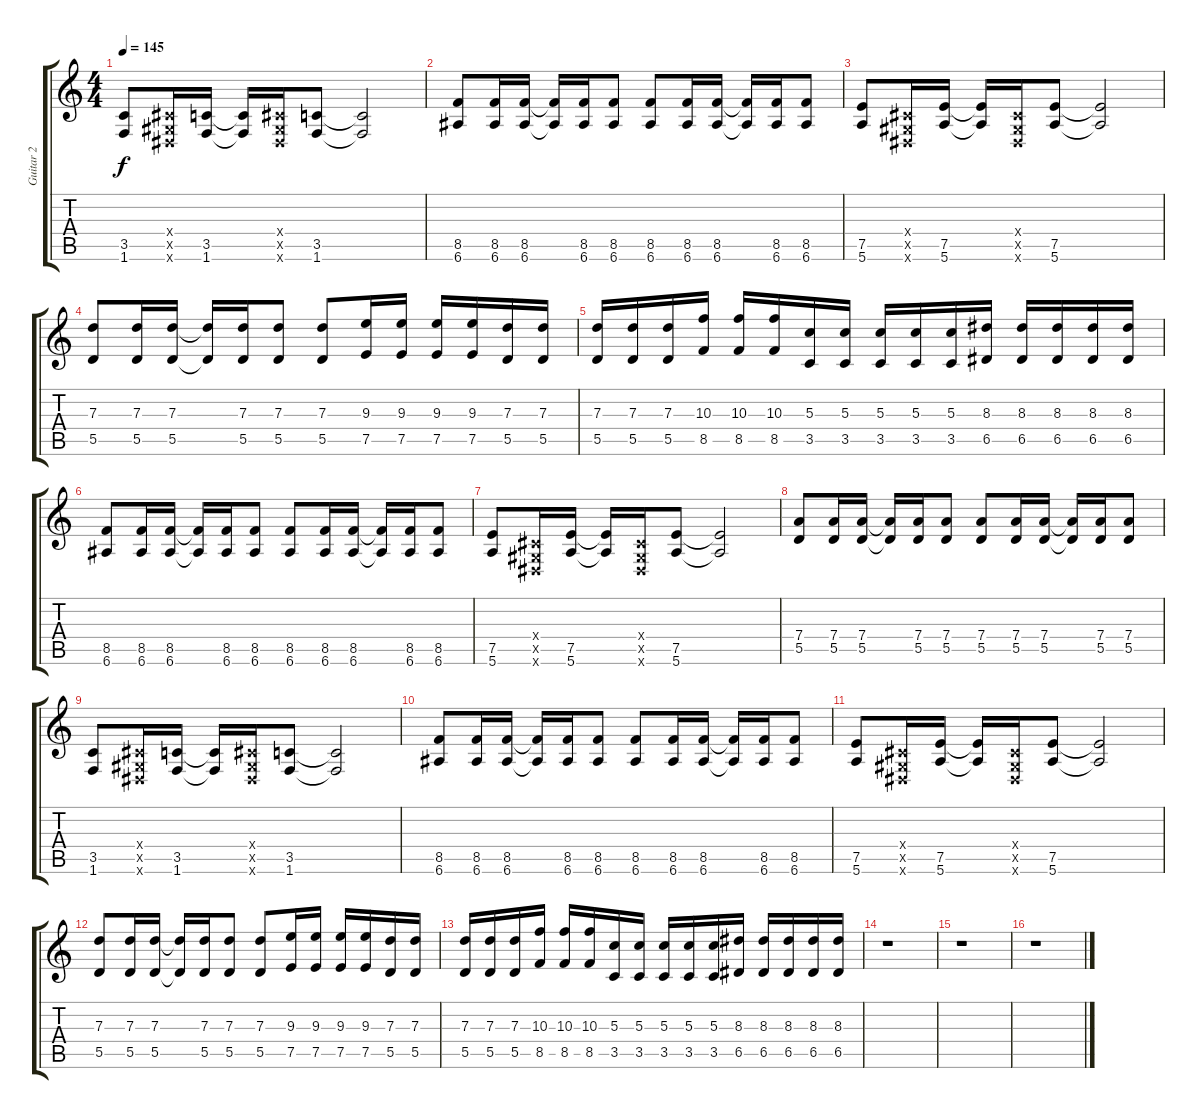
\track ("Guitar 2" "Guitar 2") {instrument distortionguitar}
\staff {score tabs}
\tuning (E4 B3 G3 D3 A2 E2) {hide}
\ts (4 4)
\tempo 145
\clef g2
\ks c
(3.5 1.6).8{dy f} (-1.4{x} -1.5{x} -1.6{x}).16 (3.5 1.6).16 (3.5{t} 1.6{t}).16 (-1.4{x} -1.5{x} -1.6{x}).16 (3.5 1.6).8 (3.5{t} 1.6{t}).2 |
(8.5 6.6).8 (8.5 6.6).16 (8.5 6.6).16 (8.5{t} 6.6{t}).16 (8.5 6.6).16 (8.5 6.6).8 (8.5 6.6).8 (8.5 6.6).16 (8.5 6.6).16 (8.5{t} 6.6{t}).16 (8.5 6.6).16 (8.5 6.6).8 |
(7.5 5.6).8 (-1.4{x} -1.5{x} -1.6{x}).16 (7.5 5.6).16 (7.5{t} 5.6{t}).16 (-1.4{x} -1.5{x} -1.6{x}).16 (7.5 5.6).8 (7.5{t} 5.6{t}).2 |
(7.3 5.5).8 (7.3 5.5).16 (7.3 5.5).16 (7.3{t} 5.5{t}).16 (7.3 5.5).16 (7.3 5.5).8 (7.3 5.5).8 (9.3 7.5).16 (9.3 7.5).16 (9.3 7.5).16 (9.3 7.5).16 (7.3 5.5).16 (7.3 5.5).16 |
(7.3 5.5).16 (7.3 5.5).16 (7.3 5.5).16 (10.3 8.5).16 (10.3 8.5).16 (10.3 8.5).16 (5.3 3.5).16 (5.3 3.5).16 (5.3 3.5).16 (5.3 3.5).16 (5.3 3.5).16 (8.3 6.5).16 (8.3 6.5).16 (8.3 6.5).16 (8.3 6.5).16 (8.3 6.5).16 |
(8.5 6.6).8 (8.5 6.6).16 (8.5 6.6).16 (8.5{t} 6.6{t}).16 (8.5 6.6).16 (8.5 6.6).8 (8.5 6.6).8 (8.5 6.6).16 (8.5 6.6).16 (8.5{t} 6.6{t}).16 (8.5 6.6).16 (8.5 6.6).8 |
(7.5 5.6).8 (-1.4{x} -1.5{x} -1.6{x}).16 (7.5 5.6).16 (7.5{t} 5.6{t}).16 (-1.4{x} -1.5{x} -1.6{x}).16 (7.5 5.6).8 (7.5{t} 5.6{t}).2 |
(7.4 5.5).8 (7.4 5.5).16 (7.4 5.5).16 (7.4{t} 5.5{t}).16 (7.4 5.5).16 (7.4 5.5).8 (7.4 5.5).8 (7.4 5.5).16 (7.4 5.5).16 (7.4{t} 5.5{t}).16 (7.4 5.5).16 (7.4 5.5).8 |
(3.5 1.6).8 (-1.4{x} -1.5{x} -1.6{x}).16 (3.5 1.6).16 (3.5{t} 1.6{t}).16 (-1.4{x} -1.5{x} -1.6{x}).16 (3.5 1.6).8 (3.5{t} 1.6{t}).2 |
(8.5 6.6).8 (8.5 6.6).16 (8.5 6.6).16 (8.5{t} 6.6{t}).16 (8.5 6.6).16 (8.5 6.6).8 (8.5 6.6).8 (8.5 6.6).16 (8.5 6.6).16 (8.5{t} 6.6{t}).16 (8.5 6.6).16 (8.5 6.6).8 |
(7.5 5.6).8 (-1.4{x} -1.5{x} -1.6{x}).16 (7.5 5.6).16 (7.5{t} 5.6{t}).16 (-1.4{x} -1.5{x} -1.6{x}).16 (7.5 5.6).8 (7.5{t} 5.6{t}).2 |
(7.3 5.5).8 (7.3 5.5).16 (7.3 5.5).16 (7.3{t} 5.5{t}).16 (7.3 5.5).16 (7.3 5.5).8 (7.3 5.5).8 (9.3 7.5).16 (9.3 7.5).16 (9.3 7.5).16 (9.3 7.5).16 (7.3 5.5).16 (7.3 5.5).16 |
(7.3 5.5).16 (7.3 5.5).16 (7.3 5.5).16 (10.3 8.5).16 (10.3 8.5).16 (10.3 8.5).16 (5.3 3.5).16 (5.3 3.5).16 (5.3 3.5).16 (5.3 3.5).16 (5.3 3.5).16 (8.3 6.5).16 (8.3 6.5).16 (8.3 6.5).16 (8.3 6.5).16 (8.3 6.5).16 |
r.1 |
r.1 |
r.1
